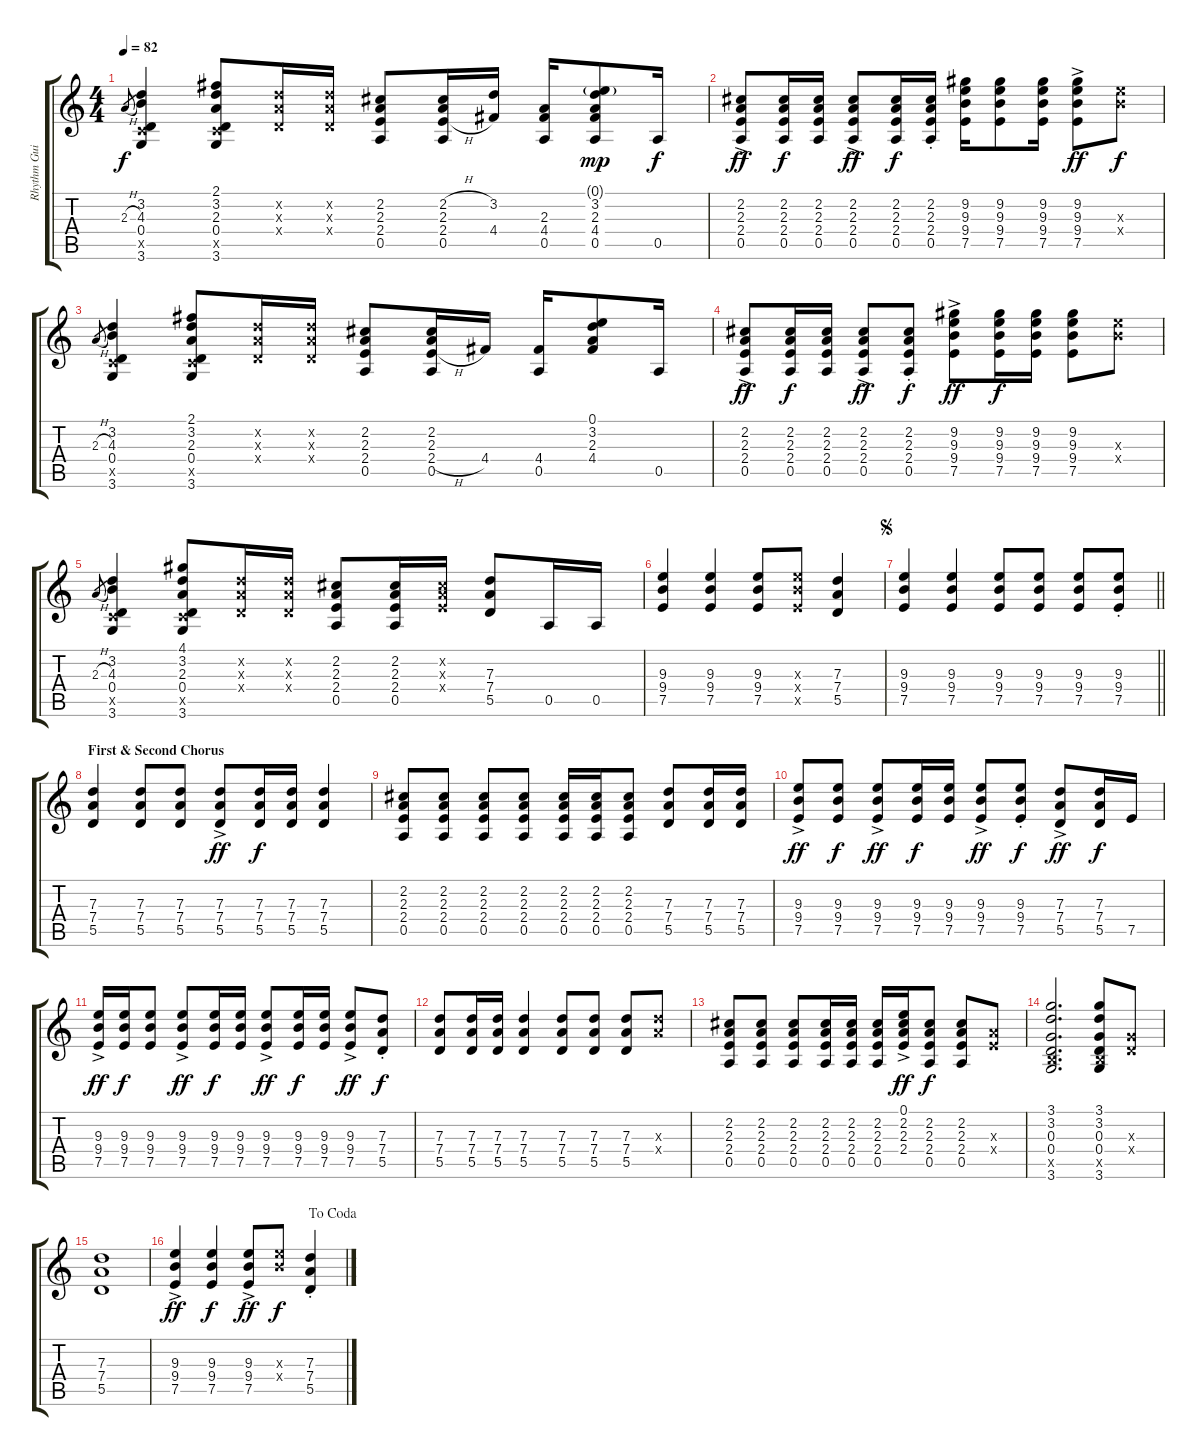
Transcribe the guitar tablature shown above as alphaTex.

\track ("Rhythm Guitar 2" "Rhythm Gui") {instrument acousticguitarsteel}
\staff {score tabs}
\tuning (E4 B3 G3 D3 A2 E2) {hide}
\ts (4 4)
\tempo 82
\clef g2
\ks c
2.3{h}.8{gr dy f} (3.2 4.3 0.4 3.5{x} 3.6).4 (2.1 3.2 2.3 0.4 3.5{x} 3.6).8 (3.2{x} 2.3{x} 0.4{x}).16 (3.2{x} 2.3{x} 0.4{x}).16 (2.2 2.3 2.4 0.5).8 (2.2{h} 2.3 2.4{h} 0.5).16 (3.2 4.4).16 (2.3 4.4 0.5).16 (0.1{g} 3.2 2.3 4.4 0.5).8{dy mp} 0.5.16{dy f} |
(2.2{ac} 2.3{ac} 2.4{ac} 0.5{ac}).8{dy ff} (2.2 2.3 2.4 0.5).16{dy f} (2.2 2.3 2.4 0.5).16 (2.2{ac} 2.3{ac} 2.4{ac} 0.5{ac}).8{dy ff} (2.2 2.3 2.4 0.5).16{dy f} (2.2{st} 2.3{st} 2.4{st} 0.5{st}).16 (9.2 9.3 9.4 7.5).16 (9.2 9.3 9.4 7.5).8 (9.2 9.3 9.4 7.5).16 (9.2{ac} 9.3{ac} 9.4{ac} 7.5{ac}).8{dy ff} (9.3{x} 9.4{x}).8{dy f} |
2.3{h}.8{gr} (3.2 4.3 0.4 3.5{x} 3.6).4 (2.1 3.2 2.3 0.4 3.5{x} 3.6).8 (3.2{x} 2.3{x} 0.4{x}).16 (3.2{x} 2.3{x} 0.4{x}).16 (2.2 2.3 2.4 0.5).8 (2.2 2.3 2.4{h} 0.5).16 4.4.16 (4.4 0.5).16 (0.1 3.2 2.3 4.4).8 0.5.16 |
(2.2{ac} 2.3{ac} 2.4{ac} 0.5{ac}).8{dy ff} (2.2 2.3 2.4 0.5).16{dy f} (2.2 2.3 2.4 0.5).16 (2.2{ac} 2.3{ac} 2.4{ac} 0.5{ac}).8{dy ff} (2.2{st} 2.3{st} 2.4{st} 0.5{st}).8{dy f} (9.2{ac} 9.3{ac} 9.4{ac} 7.5{ac}).8{dy ff} (9.2 9.3 9.4 7.5).16{dy f} (9.2 9.3 9.4 7.5).16 (9.2 9.3 9.4 7.5).8 (9.3{x} 9.4{x}).8 |
2.3{h}.8{gr} (3.2 4.3 0.4 3.5{x} 3.6).4 (4.1 3.2 2.3 0.4 3.5{x} 3.6).8 (3.2{x} 2.3{x} 0.4{x}).16 (3.2{x} 2.3{x} 0.4{x}).16 (2.2 2.3 2.4 0.5).8 (2.2 2.3 2.4 0.5).16 (2.2{x} 2.3{x} 2.4{x}).16 (7.3 7.4 5.5).8 0.5.16 0.5.16 |
(9.3 9.4 7.5).4 (9.3 9.4 7.5).4 (9.3 9.4 7.5).8 (9.3{x} 9.4{x} 7.5{x}).8 (7.3 7.4 5.5).4 |
\jump segno
\barLineRight lightlight
(9.3 9.4 7.5).4 (9.3 9.4 7.5).4 (9.3 9.4 7.5).8 (9.3 9.4 7.5).8 (9.3 9.4 7.5).8 (9.3{st} 9.4{st} 7.5{st}).8 |
\section ("" "First & Second Chorus")
(7.3 7.4 5.5).4 (7.3 7.4 5.5).8 (7.3 7.4 5.5).8 (7.3{ac} 7.4{ac} 5.5{ac}).8{dy ff} (7.3 7.4 5.5).16{dy f} (7.3 7.4 5.5).16 (7.3 7.4 5.5).4 |
(2.2 2.3 2.4 0.5).8 (2.2 2.3 2.4 0.5).8 (2.2 2.3 2.4 0.5).8 (2.2 2.3 2.4 0.5).8 (2.2 2.3 2.4 0.5).16 (2.2 2.3 2.4 0.5).16 (2.2 2.3 2.4 0.5).8 (7.3 7.4 5.5).8 (7.3 7.4 5.5).16 (7.3 7.4 5.5).16 |
(9.3{ac} 9.4{ac} 7.5{ac}).8{dy ff} (9.3 9.4 7.5).8{dy f} (9.3{ac} 9.4{ac} 7.5{ac}).8{dy ff} (9.3 9.4 7.5).16{dy f} (9.3 9.4 7.5).16 (9.3{ac} 9.4{ac} 7.5{ac}).8{dy ff} (9.3{st} 9.4{st} 7.5{st}).8{dy f} (7.3{ac} 7.4{ac} 5.5{ac}).8{dy ff} (7.3 7.4 5.5).16{dy f} 7.5.16 |
(9.3{ac} 9.4{ac} 7.5{ac}).16{dy ff} (9.3 9.4 7.5).16{dy f} (9.3 9.4 7.5).8 (9.3{ac} 9.4{ac} 7.5{ac}).8{dy ff} (9.3 9.4 7.5).16{dy f} (9.3 9.4 7.5).16 (9.3{ac} 9.4{ac} 7.5{ac}).8{dy ff} (9.3 9.4 7.5).16{dy f} (9.3 9.4 7.5).16 (9.3{ac} 9.4{ac} 7.5{ac}).8{dy ff} (7.3{st} 7.4{st} 5.5{st}).8{dy f} |
(7.3 7.4 5.5).8 (7.3 7.4 5.5).16 (7.3 7.4 5.5).16 (7.3 7.4 5.5).4 (7.3 7.4 5.5).8 (7.3 7.4 5.5).8 (7.3 7.4 5.5).8 (7.3{x} 7.4{x}).8 |
(2.2 2.3 2.4 0.5).8 (2.2 2.3 2.4 0.5).8 (2.2 2.3 2.4 0.5).8 (2.2 2.3 2.4 0.5).16 (2.2 2.3 2.4 0.5).16 (2.2 2.3 2.4 0.5).16 (0.1{ac} 2.2{ac} 2.3{ac} 2.4{ac}).16{dy ff} (2.2 2.3 2.4 0.5).8{dy f} (2.2 2.3 2.4 0.5).8 (2.3{x} 2.4{x}).8 |
(3.1 3.2 0.3 0.4 2.5{x} 3.6).2{d} (3.1 3.2 0.3 0.4 2.5{x} 3.6).8 (0.3{x} 0.4{x}).8 |
(7.3 7.4 5.5).1 |
\jump dacoda
(9.3{ac} 9.4{ac} 7.5{ac}).4{dy ff} (9.3 9.4 7.5).4{dy f} (9.3{ac} 9.4{ac} 7.5{ac}).8{dy ff} (9.3{x} 9.4{x}).8{dy f} (7.3{st} 7.4{st} 5.5{st}).4
